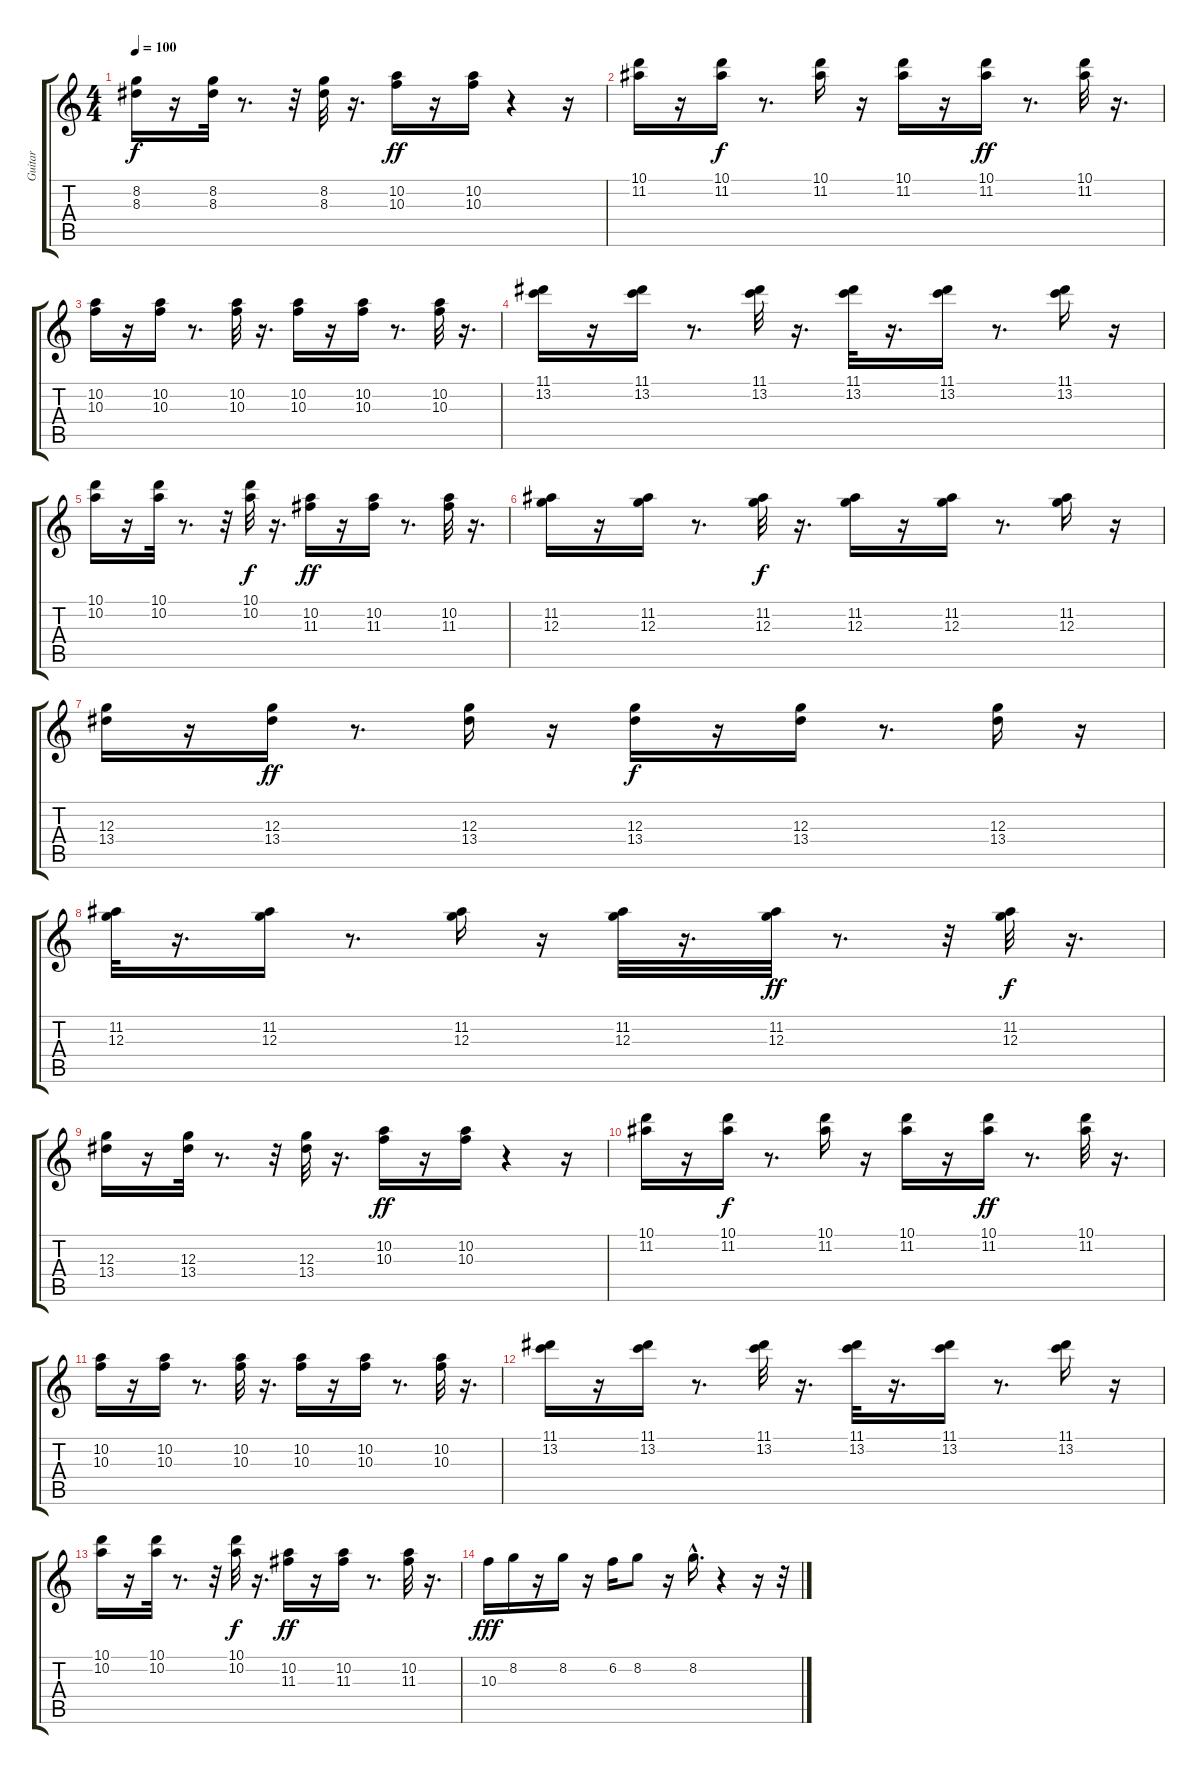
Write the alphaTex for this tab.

\track ("Guitar" "Guitar") {instrument electricguitarclean}
\staff {score tabs}
\tuning (E4 B3 G3 D3 A2 E2) {hide}
\ts (4 4)
\tempo 100
\clef g2
\ks c
(8.2 8.3).16{dy f} r.16 (8.2 8.3).32 r.8{d} r.32 (8.2 8.3).32 r.16{d} (10.2 10.3).16{dy ff} r.16 (10.2 10.3).16 r.4 r.16 |
(10.1 11.2).16 r.16 (10.1 11.2).16{dy f} r.8{d} (10.1 11.2).16 r.16 (10.1 11.2).16 r.16 (10.1 11.2).16{dy ff} r.8{d} (10.1 11.2).32 r.16{d} |
(10.2 10.3).16 r.16 (10.2 10.3).16 r.8{d} (10.2 10.3).32 r.16{d} (10.2 10.3).16 r.16 (10.2 10.3).16 r.8{d} (10.2 10.3).32 r.16{d} |
(11.1 13.2).16 r.16 (11.1 13.2).16 r.8{d} (11.1 13.2).32 r.16{d} (11.1 13.2).32 r.16{d} (11.1 13.2).16 r.8{d} (11.1 13.2).16 r.16 |
(10.1 10.2).16 r.16 (10.1 10.2).32 r.8{d} r.32 (10.1 10.2).32{dy f} r.16{d} (10.2 11.3).16{dy ff} r.16 (10.2 11.3).16 r.8{d} (10.2 11.3).32 r.16{d} |
(11.2 12.3).16 r.16 (11.2 12.3).16 r.8{d} (11.2 12.3).32{dy f} r.16{d} (11.2 12.3).16 r.16 (11.2 12.3).16 r.8{d} (11.2 12.3).16 r.16 |
(12.3 13.4).16 r.16 (12.3 13.4).16{dy ff} r.8{d} (12.3 13.4).16 r.16 (12.3 13.4).16{dy f} r.16 (12.3 13.4).16 r.8{d} (12.3 13.4).16 r.16 |
(11.2 12.3).32 r.16{d} (11.2 12.3).16 r.8{d} (11.2 12.3).16 r.16 (11.2 12.3).32 r.16{d} (11.2 12.3).32{dy ff} r.8{d} r.32 (11.2 12.3).32{dy f} r.16{d} |
(12.3 13.4).16 r.16 (12.3 13.4).32 r.8{d} r.32 (12.3 13.4).32 r.16{d} (10.2 10.3).16{dy ff} r.16 (10.2 10.3).16 r.4 r.16 |
(10.1 11.2).16 r.16 (10.1 11.2).16{dy f} r.8{d} (10.1 11.2).16 r.16 (10.1 11.2).16 r.16 (10.1 11.2).16{dy ff} r.8{d} (10.1 11.2).32 r.16{d} |
(10.2 10.3).16 r.16 (10.2 10.3).16 r.8{d} (10.2 10.3).32 r.16{d} (10.2 10.3).16 r.16 (10.2 10.3).16 r.8{d} (10.2 10.3).32 r.16{d} |
(11.1 13.2).16 r.16 (11.1 13.2).16 r.8{d} (11.1 13.2).32 r.16{d} (11.1 13.2).32 r.16{d} (11.1 13.2).16 r.8{d} (11.1 13.2).16 r.16 |
(10.1 10.2).16 r.16 (10.1 10.2).32 r.8{d} r.32 (10.1 10.2).32{dy f} r.16{d} (10.2 11.3).16{dy ff} r.16 (10.2 11.3).16 r.8{d} (10.2 11.3).32 r.16{d} |
10.3.16{dy fff} 8.2.16 r.16 8.2.16 r.16 6.2.16 8.2.8 r.16 8.2{hac}.16{d} r.4 r.16 r.32
